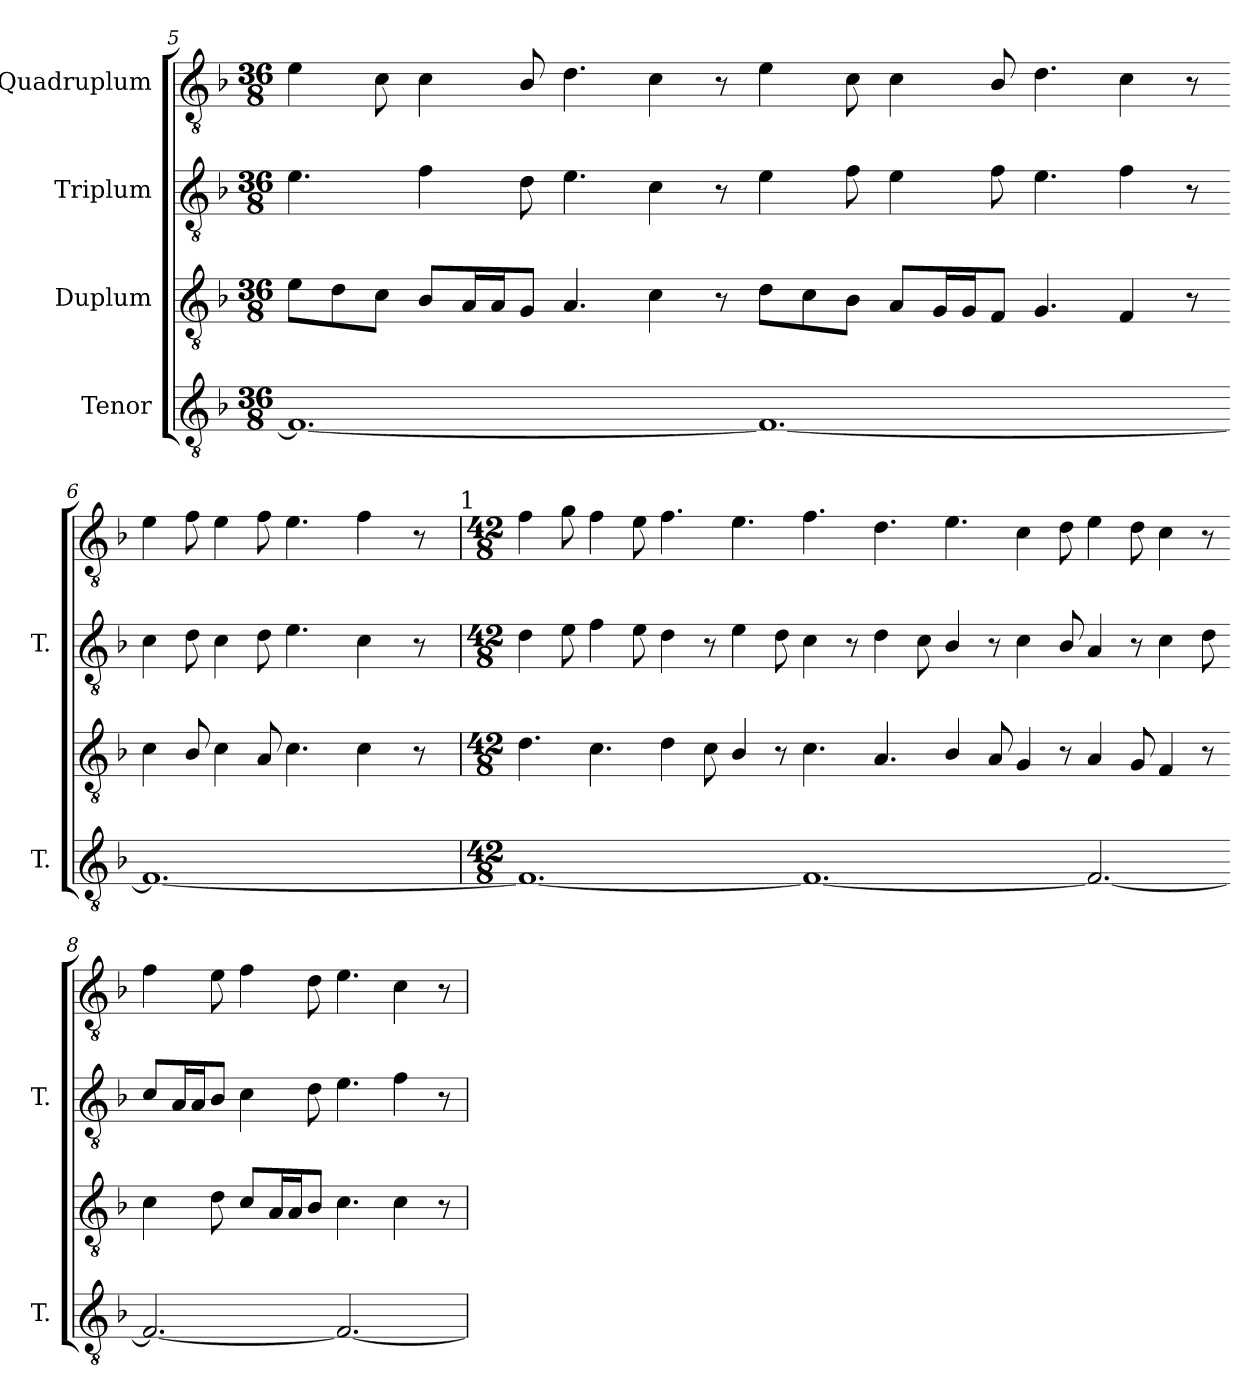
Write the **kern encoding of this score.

**kern	**kern	**kern	**kern
*part4	*part3	*part2	*part1
*staff4	*staff3	*staff2	*staff1
*I"Tenor	*I"Duplum	*I"Triplum	*I"Quadruplum
*I'T.	*	*I'T.	*
*clefGv2	*clefGv2	*clefGv2	*clefGv2
*ITrd7c12	*ITrd7c12	*ITrd7c12	*ITrd7c12
*k[b-]	*k[b-]	*k[b-]	*k[b-]
*F:	*F:	*F:	*F:
*M36/8	*M36/8	*M36/8	*M36/8
=5	=5	=5	=5
1.FFi_	8Ei\L	4.Ei\	4Ei\
.	8Di\	.	.
.	8Ci\J	.	8Ci\
.	8BB-i/L	4Fi\	4Ci\
*	*tremolo	*	*
.	16AAi/	.	.
.	16AAi/	.	.
*	*Xtremolo	*	*
.	8GGi/J	8Di\	8BB-i/
.	4.AAi/	4.Ei\	4.Di\
.	4Ci\	4Ci\	4Ci\
.	8r	8r	8r
1.FFi_	8Di\L	4Ei\	4Ei\
.	8Ci\	.	.
.	8BB-i\J	8Fi\	8Ci\
.	8AAi/L	4Ei\	4Ci\
*	*tremolo	*	*
.	16GGi/	.	.
.	16GGi/	.	.
*	*Xtremolo	*	*
.	8FFi/J	8Fi\	8BB-i/
.	4.GGi/	4.Ei\	4.Di\
.	4FFi/	4Fi\	4Ci\
.	8r	8r	8r
!!LO:LB:g=z
=6-	=6-	=6-	=6-
*	*	*	*^
1.FFi_	4Ci\	4Ci\	4Ei\	1ryy
.	8BB-i/	8Di\	8Fi\	.
.	4Ci\	4Ci\	4Ei\	.
.	8AAi/	8Di\	8Fi\	.
.	4.Ci\	4.Ei\	4.Ei\	.
.	.	.	.	4ryy
.	4Ci\	4Ci\	4Fi\	.
.	.	.	.	8ryy
.	8r	8r	8r	16ryy
.	.	.	.	32ryy
.	.	.	.	64ryy
.	.	.	.	128...ryy
!	!	!	!	!LO:TX:a:t=1
.	.	.	.	1024ryy
*	*	*	*v	*v
=7	=7	=7	=7
*M42/8	*M42/8	*M42/8	*M42/8
1.FFi_	4.Di\	4Di\	4Fi\
.	.	8Ei\	8Gi\
.	4.Ci\	4Fi\	4Fi\
.	.	8Ei\	8Ei\
.	4Di\	4Di\	4.Fi\
.	8Ci\	8r	.
.	4BB-i/	4Ei\	4.Ei\
.	8r	8Di\	.
1.FFi_	4.Ci\	4Ci\	4.Fi\
.	.	8r	.
.	4.AAi/	4Di\	4.Di\
.	.	8Ci\	.
.	4BB-i/	4BB-i/	4.Ei\
.	8AAi/	8r	.
.	4GGi/	4Ci\	4Ci\
.	8r	8BB-i/	8Di\
2.FFi/_	4AAi/	4AAi/	4Ei\
.	8GGi/	8r	8Di\
.	4FFi/	4Ci\	4Ci\
.	8r	8Di\	8r
!!LO:PB:g=z
=8-	=8-	=8-	=8-
2.FFi/_	4Ci\	8Ci/L	4Fi\
*	*	*tremolo	*
.	.	16AAi/	.
.	.	16AAi/	.
*	*	*Xtremolo	*
.	8Di\	8BB-i/J	8Ei\
.	8Ci/L	4Ci\	4Fi\
*	*tremolo	*	*
.	16AAi/	.	.
.	16AAi/	.	.
*	*Xtremolo	*	*
.	8BB-i/J	8Di\	8Di\
2.FFi/_	4.Ci\	4.Ei\	4.Ei\
.	4Ci\	4Fi\	4Ci\
.	8r	8r	8r
=	=	=	=
*-	*-	*-	*-
